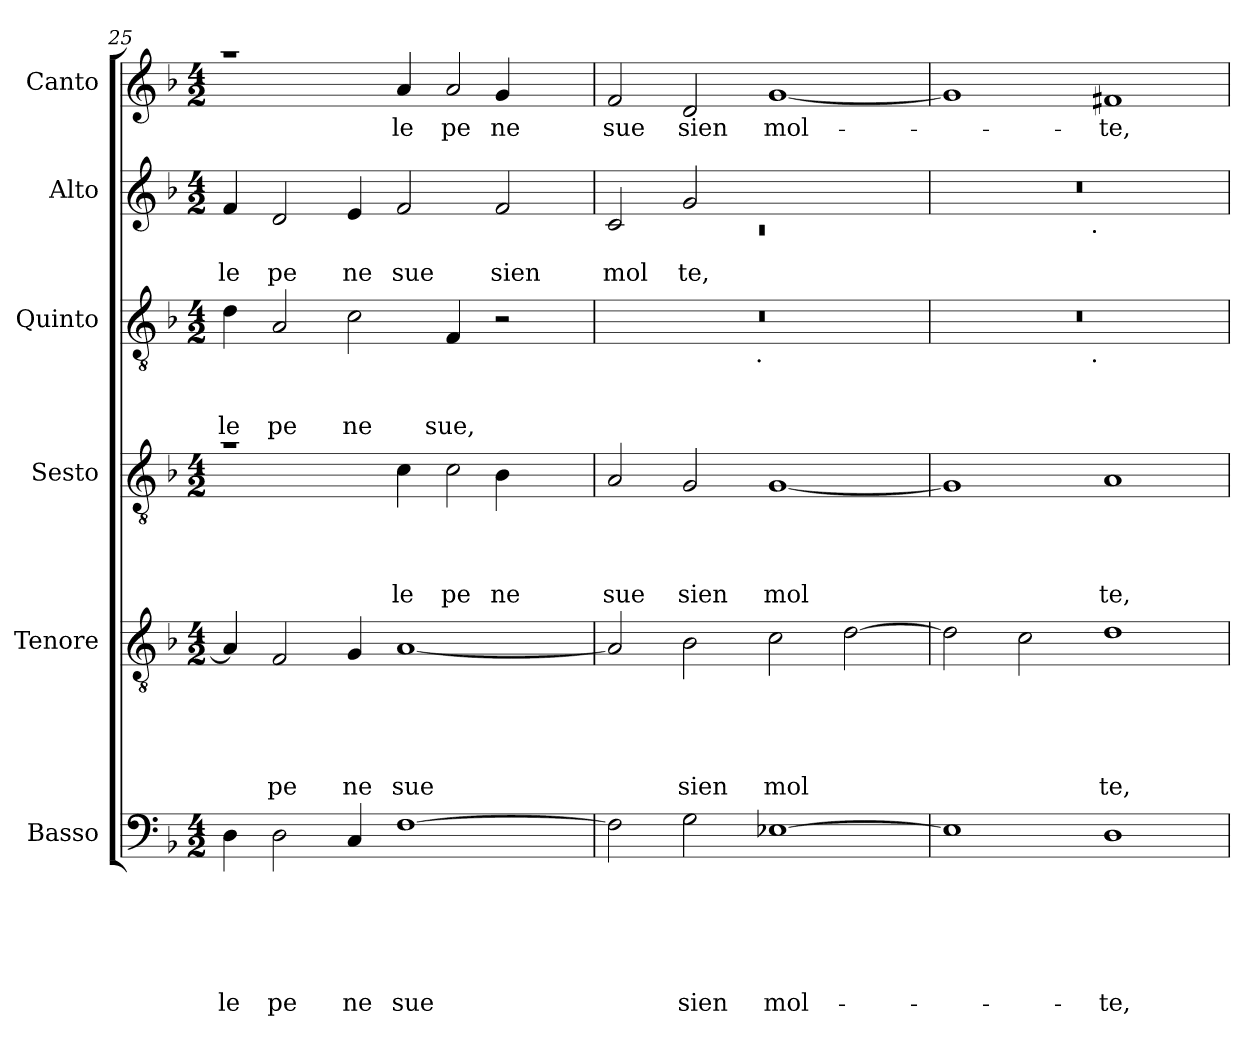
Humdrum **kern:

**kern	**text	**text	**text	**text	**text	**text	**kern	**text	**text	**text	**text	**text	**kern	**text	**text	**text	**text	**kern	**text	**text	**text	**kern	**text	**text	**kern	**text
*part6	*part6	*part6	*part6	*part6	*part6	*part6	*part5	*part5	*part5	*part5	*part5	*part5	*part4	*part4	*part4	*part4	*part4	*part3	*part3	*part3	*part3	*part2	*part2	*part2	*part1	*part1
*staff6	*staff6	*staff6	*staff6	*staff6	*staff6	*staff6	*staff5	*staff5	*staff5	*staff5	*staff5	*staff5	*staff4	*staff4	*staff4	*staff4	*staff4	*staff3	*staff3	*staff3	*staff3	*staff2	*staff2	*staff2	*staff1	*staff1
*I"Basso	*	*	*	*	*	*	*I"Tenore	*	*	*	*	*	*I"Sesto	*	*	*	*	*I"Quinto	*	*	*	*I"Alto	*	*	*I"Canto	*
*clefF4	*	*	*	*	*	*	*clefGv2	*	*	*	*	*	*clefGv2	*	*	*	*	*clefGv2	*	*	*	*clefG2	*	*	*clefG2	*
*k[b-]	*	*	*	*	*	*	*k[b-]	*	*	*	*	*	*k[b-]	*	*	*	*	*k[b-]	*	*	*	*k[b-]	*	*	*k[b-]	*
*F:	*	*	*	*	*	*	*F:	*	*	*	*	*	*F:	*	*	*	*	*F:	*	*	*	*F:	*	*	*F:	*
*M4/2	*	*	*	*	*	*	*M4/2	*	*	*	*	*	*M4/2	*	*	*	*	*M4/2	*	*	*	*M4/2	*	*	*M4/2	*
=25	=25	=25	=25	=25	=25	=25	=25	=25	=25	=25	=25	=25	=25	=25	=25	=25	=25	=25	=25	=25	=25	=25	=25	=25	=25	=25
!	!	!	!	!	!	!LO:LY:b	!	!	!	!	!	!	!	!	!	!	!	!	!	!	!LO:LY:b	!	!	!LO:LY:b	!	!
*	*	*	*	*	*	*	*	*	*	*	*	*	*^	*	*	*	*	*	*	*	*	*	*	*	*^	*
4D\	.	.	.	.	.	le	4A/]	.	.	.	.	.	1ra	1.ryy	.	.	.	.	4d\	.	.	le	4f/	.	le	1raa	1.ryy	.
!	!	!	!	!	!	!LO:LY:b	!	!	!	!	!	!LO:LY:b	!	!	!	!	!	!	!	!	!	!LO:LY:b	!	!	!LO:LY:b	!	!	!
2D\	.	.	.	.	.	pe	2F/	.	.	.	.	pe	.	.	.	.	.	.	2A/	.	.	pe	2d/	.	pe	.	.	.
!	!	!	!	!	!	!LO:LY:b	!	!	!	!	!	!LO:LY:b	!	!	!	!	!	!	!	!	!	!LO:LY:b	!	!	!LO:LY:b	!	!	!
4C/	.	.	.	.	.	ne	4G/	.	.	.	.	ne	.	.	.	.	.	.	2c\	.	.	ne	4e/	.	ne	.	.	.
!	!	!	!	!	!	!LO:LY:b	!	!	!	!	!	!LO:LY:b	!	!	!	!	!	!LO:LY:b	!	!	!	!	!	!	!LO:LY:b	!	!	!LO:LY:b
[>1F	.	.	.	.	.	sue	[>1A	.	.	.	.	sue	4c\	.	.	.	.	le	.	.	.	.	2f/	.	sue	4a/	.	le
!	!	!	!	!	!	!	!	!	!	!	!	!	!	!	!	!	!	!LO:LY:b	!	!	!	!LO:LY:b	!	!	!	!	!	!LO:LY:b
.	.	.	.	.	.	.	.	.	.	.	.	.	2c\	.	.	.	.	pe	4F/	.	.	sue,	.	.	.	2a/	.	pe
!	!	!	!	!	!	!	!	!	!	!	!	!	!	!	!	!	!	!LO:LY:b	!	!	!	!	!	!	!LO:LY:b	!	!	!LO:LY:b
.	.	.	.	.	.	.	.	.	.	.	.	.	.	4B-\	.	.	.	ne	2r	.	.	.	2f/	.	sien	.	4g/	ne
.	.	.	.	.	.	.	.	.	.	.	.	.	4ryy	4ryy	.	.	.	.	.	.	.	.	.	.	.	4ryy	4ryy	.
!!LO:PB:g=z
=26	=26	=26	=26	=26	=26	=26	=26	=26	=26	=26	=26	=26	=26	=26	=26	=26	=26	=26	=26	=26	=26	=26	=26	=26	=26	=26	=26	=26
*	*	*	*	*	*	*	*	*	*	*	*	*	*	*	*	*	*	*	*	*	*	*	*^	*	*	*	*	*
!	!	!	!	!	!	!	!	!	!	!	!	!	!	!	!	!	!	!LO:LY:b	!	!	!	!	!	!LO:N:vis=1	!	!LO:LY:b	!	!	!LO:LY:b
*	*	*	*	*	*	*	*	*	*	*	*	*	*v	*v	*	*	*	*	*^	*	*	*	*	*	*	*	*v	*v	*
2F\]	.	.	.	.	.	.	2A/]	.	.	.	.	.	2A/	.	.	.	sue	0r	2ryy	.	.	.	2c/	0rc	.	mol	2f/	sue
!	!	!	!	!	!	!LO:LY:b	!	!	!	!	!	!LO:LY:b	!	!	!	!	!LO:LY:b	!	!	!	!	!	!	!	!	!LO:LY:b	!	!LO:LY:b
2G\	.	.	.	.	.	sien	2B-\	.	.	.	.	sien	2G/	.	.	.	sien	.	4...ryy	.	.	.	2g/	.	.	te,	2d/	sien
!	!	!	!	!	!	!	!	!	!	!	!	!	!	!	!	!	!	!	!LO:TX:b:t=.	!	!	!	!	!	!	!	!	!
.	.	.	.	.	.	.	.	.	.	.	.	.	.	.	.	.	.	.	1ryy	.	.	.	.	.	.	.	.	.
!	!	!	!	!	!	!LO:LY:b	!	!	!	!	!	!LO:LY:b	!	!	!	!	!LO:LY:b	!	!	!	!	!	!	!	!	!	!	!LO:LY:b
[>1E-X	.	.	.	.	.	mol-	2c\	.	.	.	.	mol	[<1G	.	.	.	mol	.	.	.	.	.	1ryy	.	.	.	[<1g	mol-
.	.	.	.	.	.	.	[>2d\	.	.	.	.	.	.	.	.	.	.	.	.	.	.	.	.	.	.	.	.	.
.	.	.	.	.	.	.	.	.	.	.	.	.	.	.	.	.	.	.	32ryy	.	.	.	.	.	.	.	.	.
=27	=27	=27	=27	=27	=27	=27	=27	=27	=27	=27	=27	=27	=27	=27	=27	=27	=27	=27	=27	=27	=27	=27	=27	=27	=27	=27	=27	=27
1E-]	.	.	.	.	.	.	2d\]	.	.	.	.	.	1G]	.	.	.	.	0r	2ryy	.	.	.	0r	2ryy	.	.	1g]	.
.	.	.	.	.	.	.	2c\	.	.	.	.	.	.	.	.	.	.	.	4...ryy	.	.	.	.	4...ryy	.	.	.	.
!	!	!	!	!	!	!	!	!	!	!	!	!	!	!	!	!	!	!	!	!	!	!	!	!LO:TX:b:t=.	!	!	!	!
!	!	!	!	!	!	!	!	!	!	!	!	!	!	!	!	!	!	!	!LO:TX:b:t=.	!	!	!	!	!	!	!	!	!
.	.	.	.	.	.	.	.	.	.	.	.	.	.	.	.	.	.	.	1ryy	.	.	.	.	1ryy	.	.	.	.
!	!	!	!	!	!	!LO:LY:b	!	!	!	!	!	!LO:LY:b	!	!	!	!	!LO:LY:b	!	!	!	!	!	!	!	!	!	!	!LO:LY:b
1D	.	.	.	.	.	-te,	1d	.	.	.	.	te,	1A	.	.	.	te,	.	.	.	.	.	.	.	.	.	1f#X	-te,
.	.	.	.	.	.	.	.	.	.	.	.	.	.	.	.	.	.	.	32ryy	.	.	.	.	32ryy	.	.	.	.
*	*	*	*	*	*	*	*	*	*	*	*	*	*	*	*	*	*	*v	*v	*	*	*	*	*	*	*	*	*
*	*	*	*	*	*	*	*	*	*	*	*	*	*	*	*	*	*	*	*	*	*	*v	*v	*	*	*	*
=	=	=	=	=	=	=	=	=	=	=	=	=	=	=	=	=	=	=	=	=	=	=	=	=	=	=
*-	*-	*-	*-	*-	*-	*-	*-	*-	*-	*-	*-	*-	*-	*-	*-	*-	*-	*-	*-	*-	*-	*-	*-	*-	*-	*-
